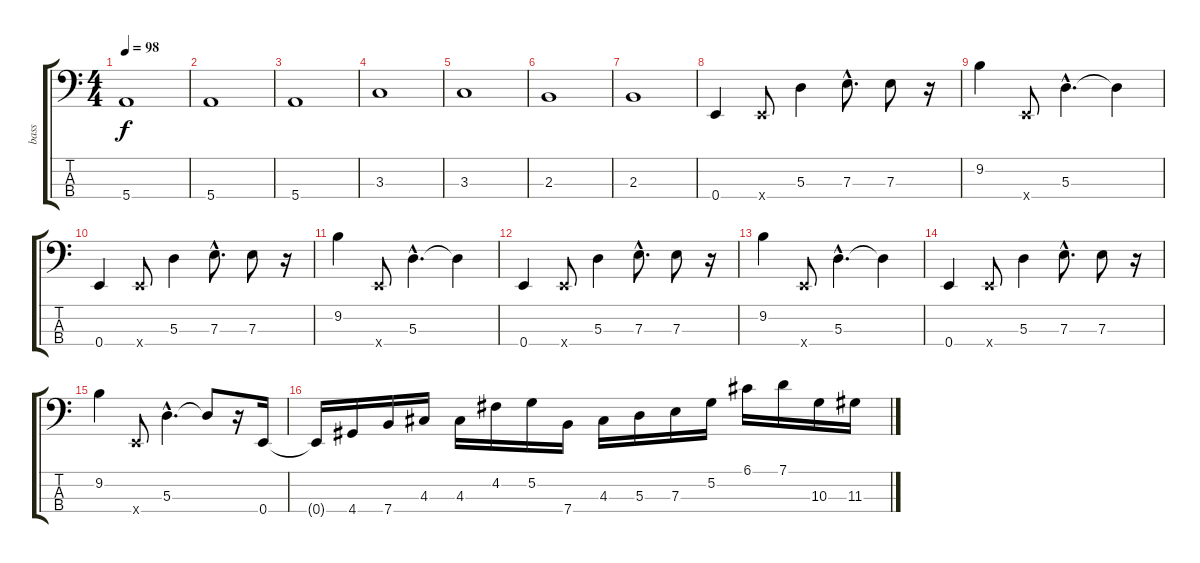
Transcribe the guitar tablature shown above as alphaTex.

\track ("bass" "bass") {instrument electricbassfinger}
\staff {score tabs}
\tuning (G2 D2 A1 E1) {hide}
\ts (4 4)
\tempo 98
\clef f4
\ks c
5.4.1{dy f} |
5.4.1 |
5.4.1 |
3.3.1 |
3.3.1 |
2.3.1 |
2.3.1 |
0.4.4 0.4{x}.8 5.3.4 7.3{hac}.8{d} 7.3.8 r.16 |
9.2.4 0.4{x}.8 5.3{hac}.4{d} 5.3{t}.4 |
0.4.4 0.4{x}.8 5.3.4 7.3{hac}.8{d} 7.3.8 r.16 |
9.2.4 0.4{x}.8 5.3{hac}.4{d} 5.3{t}.4 |
0.4.4 0.4{x}.8 5.3.4 7.3{hac}.8{d} 7.3.8 r.16 |
9.2.4 0.4{x}.8 5.3{hac}.4{d} 5.3{t}.4 |
0.4.4 0.4{x}.8 5.3.4 7.3{hac}.8{d} 7.3.8 r.16 |
9.2.4 0.4{x}.8 5.3{hac}.4{d} 5.3{t}.8 r.16 0.4.16 |
0.4{t}.16 4.4.16 7.4.16 4.3.16 4.3.16 4.2.16 5.2.16 7.4.16 4.3.16 5.3.16 7.3.16 5.2.16 6.1.16 7.1.16 10.3.16 11.3.16
